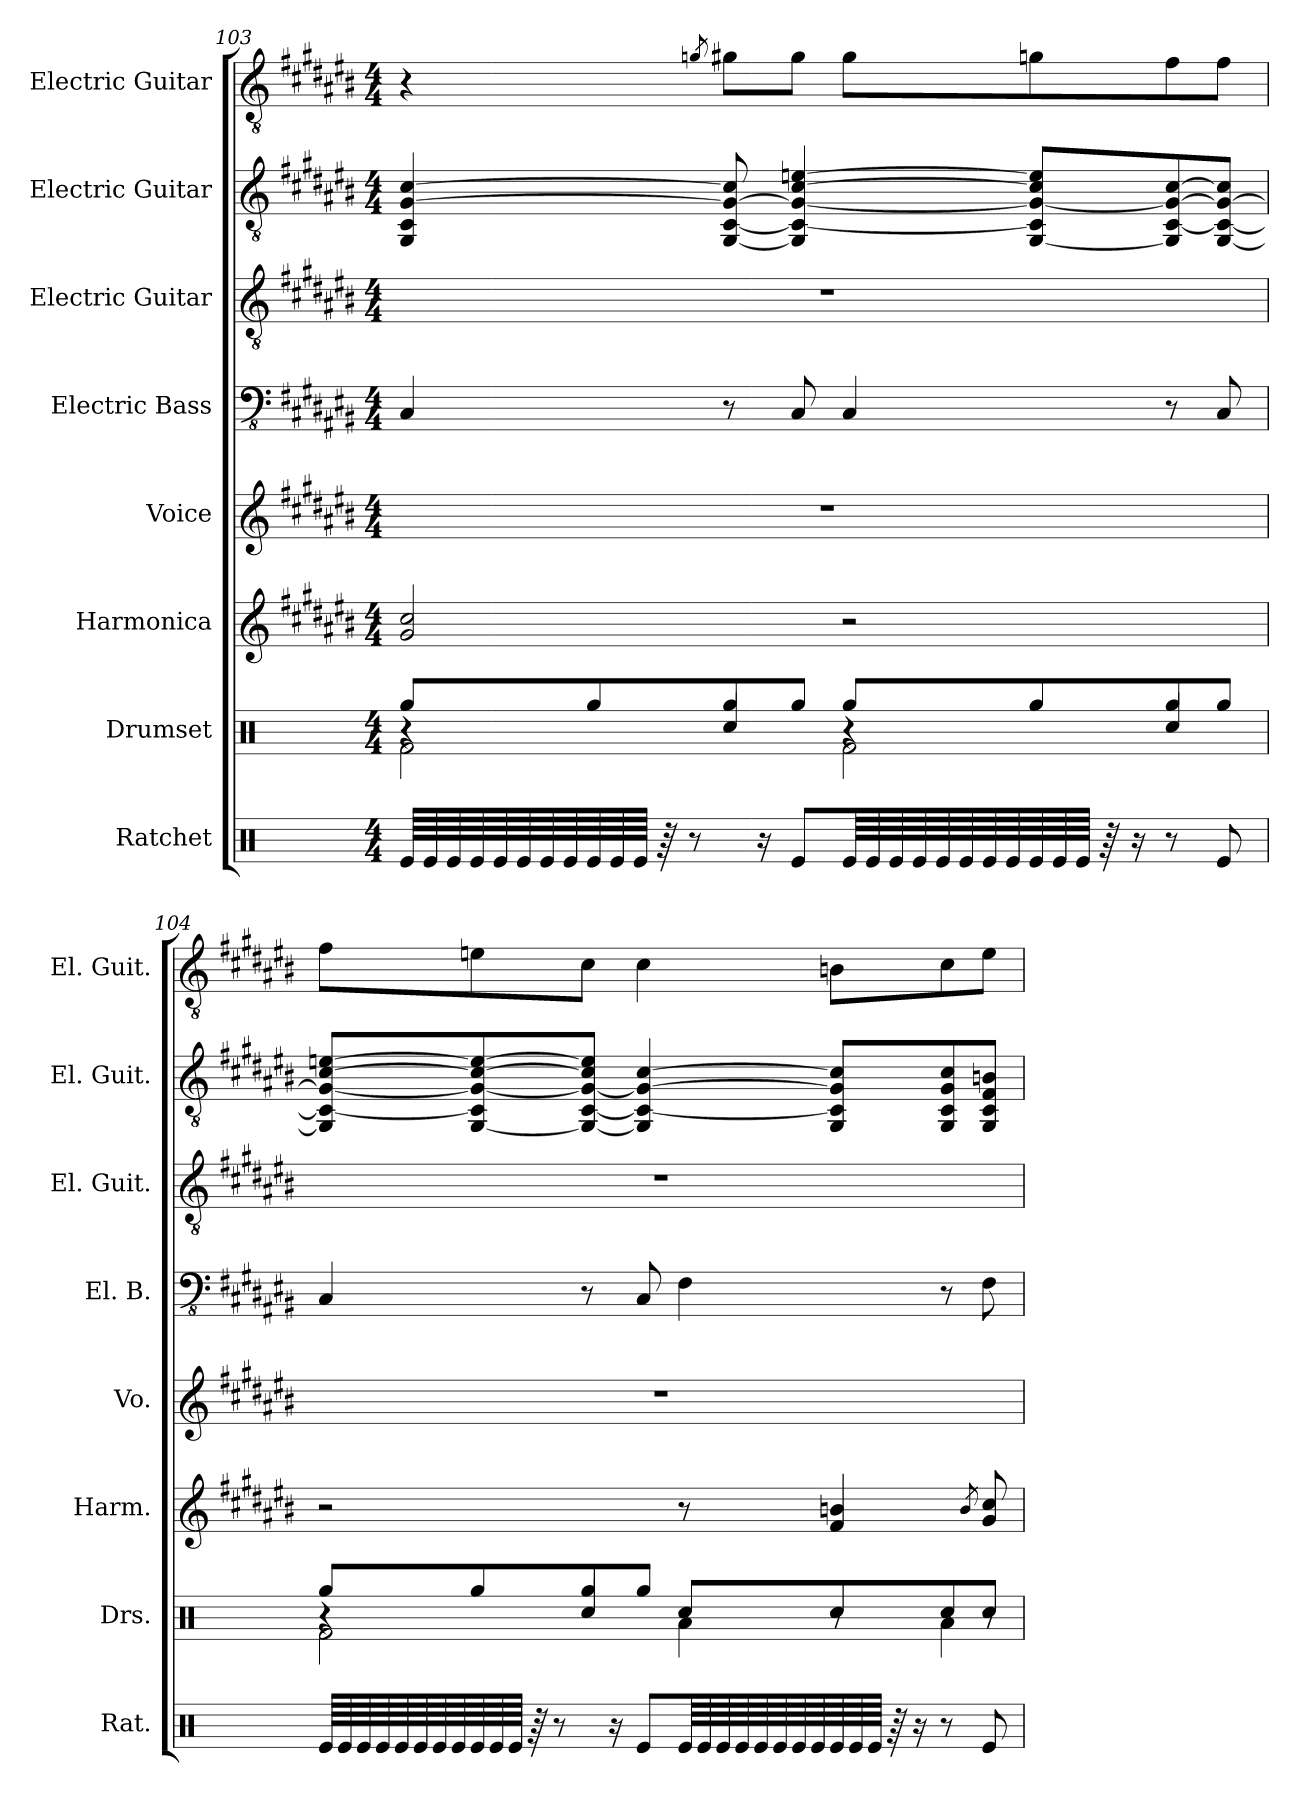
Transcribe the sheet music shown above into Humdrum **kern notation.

**kern	**kern	**kern	**kern	**kern	**kern	**kern	**kern
*part8	*part7	*part6	*part5	*part4	*part3	*part2	*part1
*staff8	*staff7	*staff6	*staff5	*staff4	*staff3	*staff2	*staff1
*I"Ratchet	*I"Drumset	*I"Harmonica	*I"Voice	*I"Electric Bass	*I"Electric Guitar	*I"Electric Guitar	*I"Electric Guitar
*I'Rat.	*I'Drs.	*I'Harm.	*I'Vo.	*I'El. B.	*I'El. Guit.	*I'El. Guit.	*I'El. Guit.
!!LO:PB:g=z
*clefX	*clefX	*clefG2	*clefG2	*clefFv4	*clefGv2	*clefGv2	*clefGv2
*k[]	*k[]	*k[f#c#g#d#a#e#b#]	*k[f#c#g#d#a#e#b#]	*k[f#c#g#d#a#e#b#]	*k[f#c#g#d#a#e#b#]	*k[f#c#g#d#a#e#b#]	*k[f#c#g#d#a#e#b#]
*M4/4	*M4/4	*M4/4	*M4/4	*M4/4	*M4/4	*M4/4	*M4/4
=103	=103	=103	=103	=103	=103	=103	=103
*	*^	*	*	*	*	*	*
*	*	*^	*	*	*	*	*	*
64Re/LLLL	4r	2Rf\	8Rgg/L	2g#/ 2cc#/	1r	4CC#/	1r	4GG#/ 4C#/ [4G#/ [4c#/	4r
64Re/	.	.	.	.	.	.	.	.	.
64Re/	.	.	.	.	.	.	.	.	.
64Re/	.	.	.	.	.	.	.	.	.
64Re/	.	.	.	.	.	.	.	.	.
64Re/	.	.	.	.	.	.	.	.	.
64Re/	.	.	.	.	.	.	.	.	.
64Re/	.	.	.	.	.	.	.	.	.
64Re/	.	.	8Rgg/	.	.	.	.	.	.
64Re/	.	.	.	.	.	.	.	.	.
64Re/JJJJ	.	.	.	.	.	.	.	.	.
64r	.	.	.	.	.	.	.	.	.
8r	.	.	.	.	.	.	.	.	.
.	.	.	.	.	.	.	.	.	8qgn/
.	4Rcc/	.	8Rgg/	.	.	8r	.	[8GG#/ [8C#/ 8G#/_ 8c#/]	8g#X\L
16r	.	.	.	.	.	.	.	.	.
8Re/L	.	.	8Rgg/J	.	.	8CC#/	.	4GG#/] 4C#/_ 4G#/_ [4c#/ [4en/	8g#\J
64Re/LLL	4r	2Rf\	8Rgg/L	2r	.	4CC#/	.	.	8g#\L
64Re/	.	.	.	.	.	.	.	.	.
64Re/	.	.	.	.	.	.	.	.	.
64Re/	.	.	.	.	.	.	.	.	.
64Re/	.	.	.	.	.	.	.	.	.
64Re/	.	.	.	.	.	.	.	.	.
64Re/	.	.	.	.	.	.	.	.	.
64Re/	.	.	.	.	.	.	.	.	.
64Re/	.	.	8Rgg/	.	.	.	.	[8GG#/ 8C#/] 8G#/_ 8c#/] 8e/]L	8gn\
64Re/	.	.	.	.	.	.	.	.	.
64Re/JJJJ	.	.	.	.	.	.	.	.	.
64r	.	.	.	.	.	.	.	.	.
16r	.	.	.	.	.	.	.	.	.
8r	4Rcc/	.	8Rgg/	.	.	8r	.	8GG#/] [8C#/ 8G#/_ [8c#/	8f#\
8Re/	.	.	8Rgg/J	.	.	8CC#/	.	[8GG#/ 8C#/_ 8G#/_ 8c#/]J	8f#\J
!!LO:PB:g=z
=104	=104	=104	=104	=104	=104	=104	=104	=104	=104
64Re/LLLL	4r	2Rf\	8Rgg/L	2r	1r	4CC#/	1r	8GG#/] 8C#/_ 8G#/_ [8c#/ [8en/L	8f#\L
64Re/	.	.	.	.	.	.	.	.	.
64Re/	.	.	.	.	.	.	.	.	.
64Re/	.	.	.	.	.	.	.	.	.
64Re/	.	.	.	.	.	.	.	.	.
64Re/	.	.	.	.	.	.	.	.	.
64Re/	.	.	.	.	.	.	.	.	.
64Re/	.	.	.	.	.	.	.	.	.
64Re/	.	.	8Rgg/	.	.	.	.	[8GG#/ 8C#/] 8G#/_ 8c#/_ 8e/_	8en\
64Re/	.	.	.	.	.	.	.	.	.
64Re/JJJJ	.	.	.	.	.	.	.	.	.
64r	.	.	.	.	.	.	.	.	.
8r	.	.	.	.	.	.	.	.	.
.	4Rcc/	.	8Rgg/	.	.	8r	.	8GG#/_ [8C#/ 8G#/_ 8c#/] 8e/]J	8c#\J
16r	.	.	.	.	.	.	.	.	.
8Re/L	.	.	8Rgg/J	.	.	8CC#/	.	4GG#/] 4C#/_ 4G#/_ [4c#/	4c#\
64Re/LLL	8Rcc/L	4Ra\	8r	8r	.	4FF#\	.	.	.
64Re/	.	.	.	.	.	.	.	.	.
64Re/	.	.	.	.	.	.	.	.	.
64Re/	.	.	.	.	.	.	.	.	.
64Re/	.	.	.	.	.	.	.	.	.
64Re/	.	.	.	.	.	.	.	.	.
64Re/	.	.	.	.	.	.	.	.	.
64Re/	.	.	.	.	.	.	.	.	.
64Re/	8Rcc/	.	8r	4f#/ 4bn/	.	.	.	8GG#/ 8C#/] 8G#/] 8c#/]L	8Bn\L
64Re/	.	.	.	.	.	.	.	.	.
64Re/JJJJ	.	.	.	.	.	.	.	.	.
64r	.	.	.	.	.	.	.	.	.
16r	.	.	.	.	.	.	.	.	.
8r	8Rcc/	4Ra\	8r	.	.	8r	.	8GG#/ 8C#/ 8G#/ 8c#/	8c#\
.	.	.	.	8qb/	.	.	.	.	.
8Re/	8Rcc/J	.	8r	8g#/ 8cc#/	.	8FF#\	.	8GG#/ 8C#/ 8F#/ 8Bn/J	8e\J
*	*v	*v	*v	*	*	*	*	*	*
=	=	=	=	=	=	=	=
*-	*-	*-	*-	*-	*-	*-	*-
